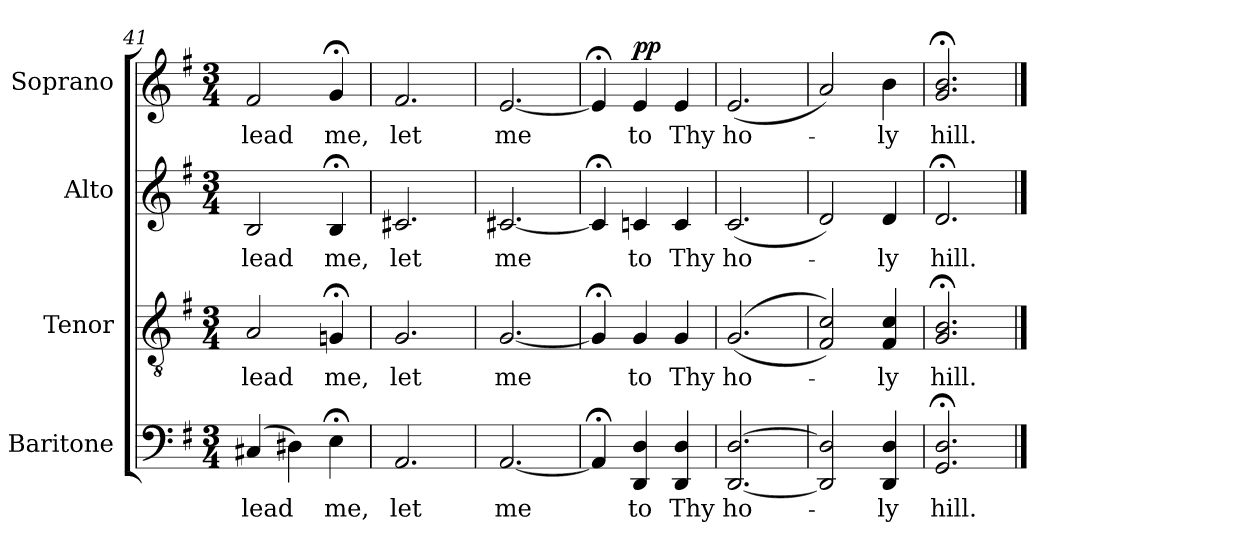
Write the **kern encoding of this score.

**kern	**text	**kern	**text	**kern	**text	**kern	**text	**dynam
*part4	*part4	*part3	*part3	*part2	*part2	*part1	*part1	*part1
*staff4	*staff4	*staff3	*staff3	*staff2	*staff2	*staff1	*staff1	*staff1
*I"Baritone	*	*I"Tenor	*	*I"Alto	*	*I"Soprano	*	*
*I'Bar.	*	*I'T.	*	*I'A.	*	*I'S.	*	*
*clefF4	*	*clefGv2	*	*clefG2	*	*clefG2	*	*
*	*	*ITrd7c12	*	*	*	*	*	*
*k[f#]	*	*k[f#]	*	*k[f#]	*	*k[f#]	*	*
*G:	*	*G:	*	*G:	*	*G:	*	*
*M3/4	*	*M3/4	*	*M3/4	*	*M3/4	*	*
=41	=41	=41	=41	=41	=41	=41	=41	=41
!	!LO:LY:b:color=#000000	!	!	!	!	!	!	!
!	!	!	!LO:LY:b:color=#000000	!	!	!	!	!
!	!	!	!	!	!LO:LY:b:color=#000000	!	!	!
!	!	!	!	!	!	!	!LO:LY:b:color=#000000	!
(4C#Xi/	lead	2AAi/	lead	2Bi/	lead	2f#i/	lead	.
4D#Xi\)	.	.	.	.	.	.	.	.
!	!LO:LY:b:color=#000000	!	!	!	!	!	!	!
!	!	!	!LO:LY:b:color=#000000	!	!	!	!	!
!	!	!	!	!	!LO:LY:b:color=#000000	!	!	!
!	!	!	!	!	!	!	!LO:LY:b:color=#000000	!
4E;i\	me,	4GGn;i/	me,	4B;i/	me,	4g;i/	me,	.
!!LO:LB:g=z
=42	=42	=42	=42	=42	=42	=42	=42	=42
!	!LO:LY:b:color=#000000	!	!	!	!	!	!	!
!	!	!	!LO:LY:b:color=#000000	!	!	!	!	!
!	!	!	!	!	!LO:LY:b:color=#000000	!	!	!
!	!	!	!	!	!	!	!LO:LY:b:color=#000000	!
2.AAi/	let	2.GGi/	let	2.c#Xi/	let	2.f#i/	let	.
=43	=43	=43	=43	=43	=43	=43	=43	=43
!	!LO:LY:b:color=#000000	!	!	!	!	!	!	!
!	!	!	!LO:LY:b:color=#000000	!	!	!	!	!
!	!	!	!	!	!LO:LY:b:color=#000000	!	!	!
!	!	!	!	!	!	!	!LO:LY:b:color=#000000	!
[2.AAi/	me	[2.GGi/	me	[2.c#Xi/	me	[2.ei/	me	.
=44	=44	=44	=44	=44	=44	=44	=44	=44
4AA;i/]	.	4GG;i/]	.	4c#;i/]	.	4e;i/]	.	.
!	!LO:LY:b:color=#000000	!	!	!	!	!	!	!
!	!	!	!LO:LY:b:color=#000000	!	!	!	!	!
!	!	!	!	!	!LO:LY:b:color=#000000	!	!	!
!	!	!	!	!	!	!	!LO:LY:b:color=#000000	!
4DDi/ 4Di	to	4GGi/	to	4cni/	to	4ei/	to	pp
!	!LO:LY:b:color=#000000	!	!	!	!	!	!	!
!	!	!	!LO:LY:b:color=#000000	!	!	!	!	!
!	!	!	!	!	!LO:LY:b:color=#000000	!	!	!
!	!	!	!	!	!	!	!LO:LY:b:color=#000000	!
4DDi/ 4Di	Thy	4GGi/	Thy	4ci/	Thy	4ei/	Thy	.
=45	=45	=45	=45	=45	=45	=45	=45	=45
!	!LO:LY:b:color=#000000	!	!	!	!	!	!	!
!	!	!	!LO:LY:b:color=#000000	!	!	!	!	!
!	!	!	!	!	!LO:LY:b:color=#000000	!	!	!
!	!	!	!	!	!	!	!LO:LY:b:color=#000000	!
[2.DDi/ [2.Di	ho-	((2.GGi/	ho-	(2.ci/	ho-	(2.ei/	ho-	.
=46	=46	=46	=46	=46	=46	=46	=46	=46
2DDi/] 2Di]	.	2FF#i/ 2Ci))	.	2di/)	.	2ai/)	.	.
!	!LO:LY:b:color=#000000	!	!	!	!	!	!	!
!	!	!	!LO:LY:b:color=#000000	!	!	!	!	!
!	!	!	!	!	!LO:LY:b:color=#000000	!	!	!
!	!	!	!	!	!	!	!LO:LY:b:color=#000000	!
4DDi/ 4Di	-ly	4FF#i/ 4Ci	-ly	4di/	-ly	4bi\	-ly	.
=47	=47	=47	=47	=47	=47	=47	=47	=47
!	!LO:LY:b:color=#000000	!	!	!	!	!	!	!
!	!	!	!LO:LY:b:color=#000000	!	!	!	!	!
!	!	!	!	!	!LO:LY:b:color=#000000	!	!	!
!	!	!	!	!	!	!	!LO:LY:b:color=#000000	!
2.GGi/; 2.Di;	hill.	2.GGi/; 2.BBi;	hill.	2.d;i/	hill.	2.gi/; 2.bi;	hill.	.
==	==	==	==	==	==	==	==	==
*-	*-	*-	*-	*-	*-	*-	*-	*-
